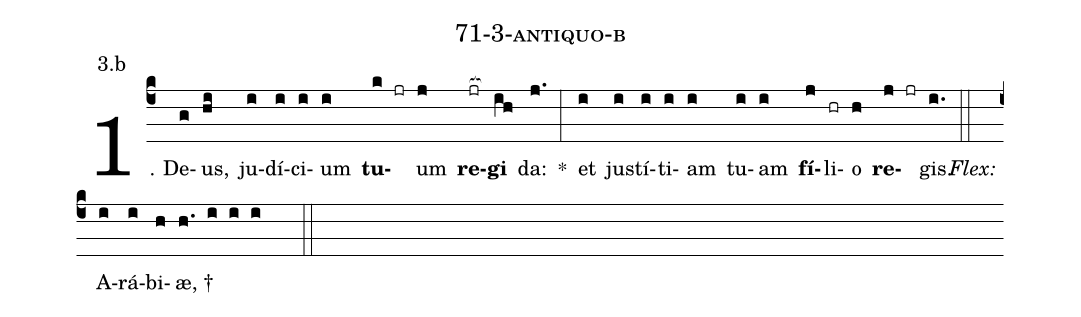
name: 71-3-antiquo-b;
annotation: 3.b;
%%
(c4)1. De(g)us,(hi) ju(i)dí(i)ci(i)um(i) <b>tu</b>(k jr)um(j) <b>re</b>(jr[ocb:1{])<b>gi</b>(ih[ocb:0}]) da:(j.) *(:) et(i) jus(i)tí(i)ti(i)am(i) tu(i)am(i) <b>fí</b>(j)li(hr)o(h) <b>re</b>(j jr)gis.(i.) (::)
<i>Flex:</i>()  A(i)rá(i)bi(h)æ, †(h. i i i  ::)
